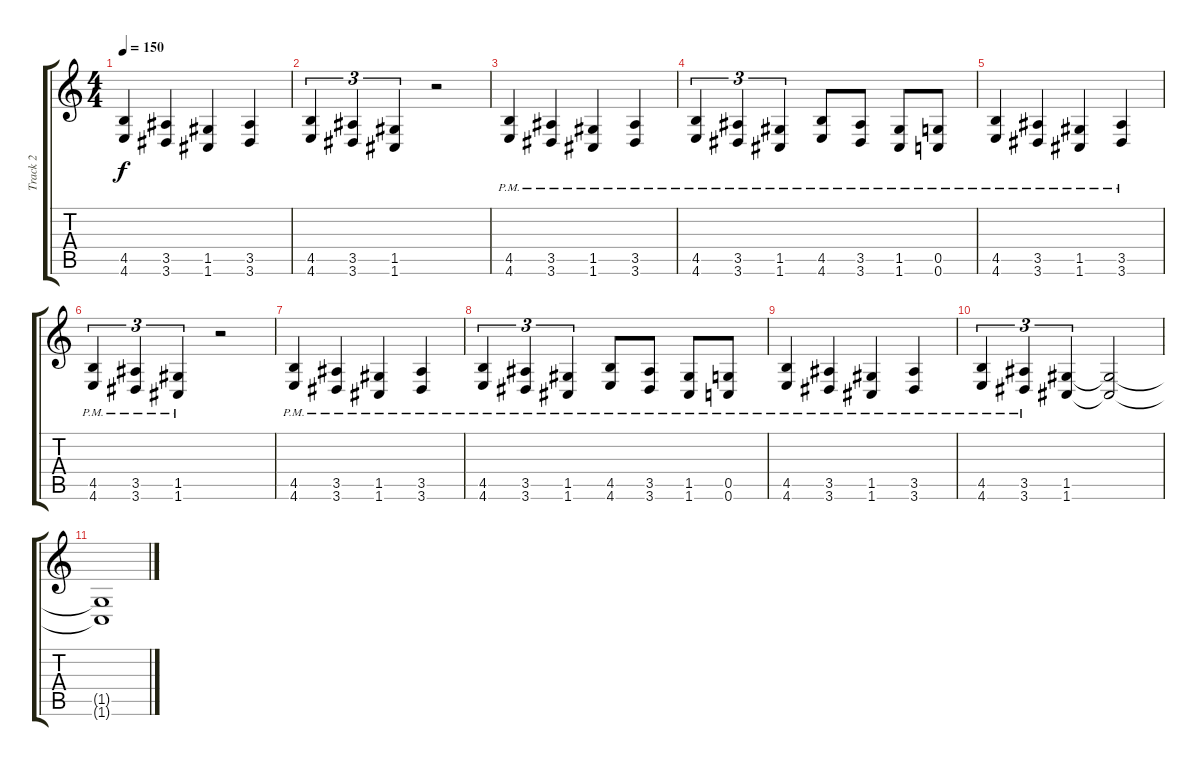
\track ("Track 2" "Track 2") {instrument overdrivenguitar}
\staff {score tabs}
\tuning (D4 A3 F3 C3 G2 C2) {hide}
\ts (4 4)
\tempo 150
\clef g2
\ks c
(4.5 4.6).4{dy f} (3.5 3.6).4 (1.5 1.6).4 (3.5 3.6).4 |
(4.5 4.6).4{tu (3 2)} (3.5 3.6).4{tu (3 2)} (1.5 1.6).4{tu (3 2)} r.2 |
(4.5{pm} 4.6{pm}).4 (3.5{pm} 3.6{pm}).4 (1.5{pm} 1.6{pm}).4 (3.5{pm} 3.6{pm}).4 |
(4.5{pm} 4.6{pm}).4{tu (3 2)} (3.5{pm} 3.6{pm}).4{tu (3 2)} (1.5{pm} 1.6{pm}).4{tu (3 2)} (4.5{pm} 4.6{pm}).8 (3.5{pm} 3.6{pm}).8 (1.5{pm} 1.6{pm}).8 (0.5{pm} 0.6{pm}).8 |
(4.5{pm} 4.6{pm}).4 (3.5{pm} 3.6{pm}).4 (1.5{pm} 1.6{pm}).4 (3.5{pm} 3.6{pm}).4 |
(4.5{pm} 4.6{pm}).4{tu (3 2)} (3.5{pm} 3.6{pm}).4{tu (3 2)} (1.5{pm} 1.6{pm}).4{tu (3 2)} r.2 |
(4.5{pm} 4.6{pm}).4 (3.5{pm} 3.6{pm}).4 (1.5{pm} 1.6{pm}).4 (3.5{pm} 3.6{pm}).4 |
(4.5{pm} 4.6{pm}).4{tu (3 2)} (3.5{pm} 3.6{pm}).4{tu (3 2)} (1.5{pm} 1.6{pm}).4{tu (3 2)} (4.5{pm} 4.6{pm}).8 (3.5{pm} 3.6{pm}).8 (1.5{pm} 1.6{pm}).8 (0.5{pm} 0.6{pm}).8 |
(4.5{pm} 4.6{pm}).4 (3.5{pm} 3.6{pm}).4 (1.5{pm} 1.6{pm}).4 (3.5{pm} 3.6{pm}).4 |
(4.5{pm} 4.6{pm}).4{tu (3 2)} (3.5{pm} 3.6{pm}).4{tu (3 2)} (1.5 1.6).4{tu (3 2)} (1.5{t} 1.6{t}).2 |
(1.5{t} 1.6{t}).1
